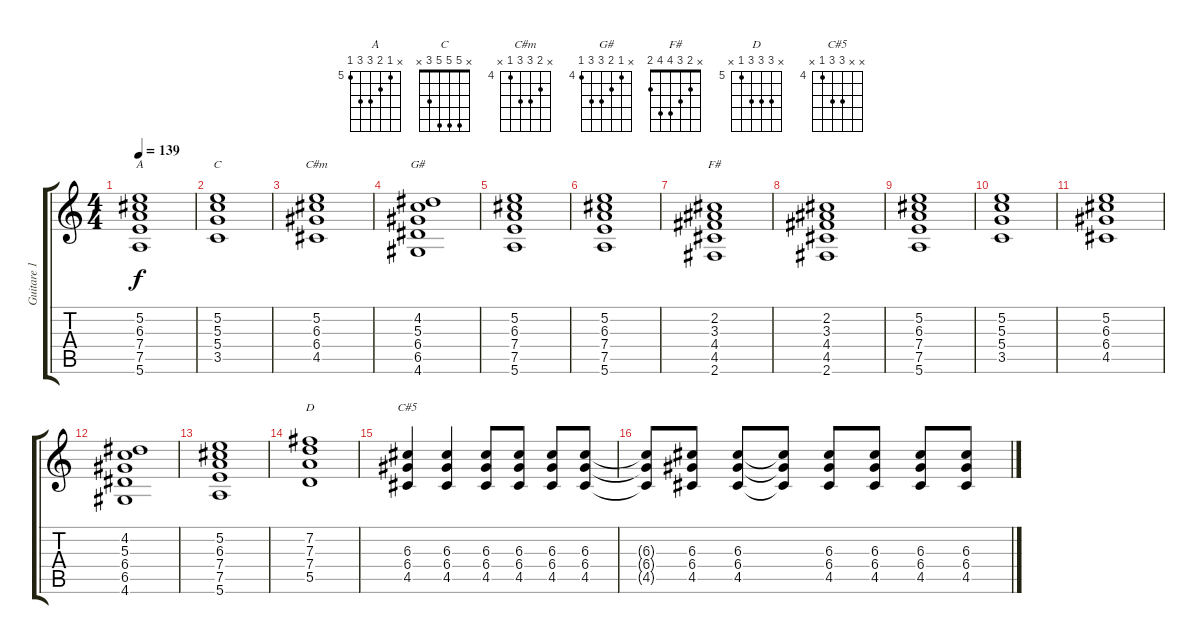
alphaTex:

\track ("Guitare 1" "Guitare 1") {instrument overdrivenguitar}
\staff {score tabs}
\tuning (E4 B3 G3 D3 A2 E2) {hide}
\chord ("A" x 5 6 7 7 5) {firstfret 5}
\chord ("C" x 5 5 5 3 x)
\chord ("C#m" x 5 6 6 4 x) {firstfret 4}
\chord ("G#" x 4 5 6 6 4) {firstfret 4}
\chord ("F#" x 2 3 4 4 2)
\chord ("D" x 7 7 7 5 x) {firstfret 5}
\chord ("C#5" x x 6 6 4 x) {firstfret 4}
\ts (4 4)
\tempo 139
\clef g2
\ks c
(5.2 6.3 7.4 7.5 5.6).1{ch "A" dy f} |
(5.2 5.3 5.4 3.5).1{ch "C"} |
(5.2 6.3 6.4 4.5).1{ch "C#m"} |
(4.2 5.3 6.4 6.5 4.6).1{ch "G#"} |
(5.2 6.3 7.4 7.5 5.6).1 |
(5.2 6.3 7.4 7.5 5.6).1 |
(2.2 3.3 4.4 4.5 2.6).1{ch "F#"} |
(2.2 3.3 4.4 4.5 2.6).1 |
(5.2 6.3 7.4 7.5 5.6).1 |
(5.2 5.3 5.4 3.5).1 |
(5.2 6.3 6.4 4.5).1 |
(4.2 5.3 6.4 6.5 4.6).1 |
(5.2 6.3 7.4 7.5 5.6).1 |
(7.2 7.3 7.4 5.5).1{ch "D"} |
(6.3 6.4 4.5).4{ch "C#5"} (6.3 6.4 4.5).4 (6.3 6.4 4.5).8 (6.3 6.4 4.5).8 (6.3 6.4 4.5).8 (6.3 6.4 4.5).8 |
(6.3{t} 6.4{t} 4.5{t}).8 (6.3 6.4 4.5).8 (6.3 6.4 4.5).8 (6.3{t} 6.4{t} 4.5{t}).8 (6.3 6.4 4.5).8 (6.3 6.4 4.5).8 (6.3 6.4 4.5).8 (6.3 6.4 4.5).8
